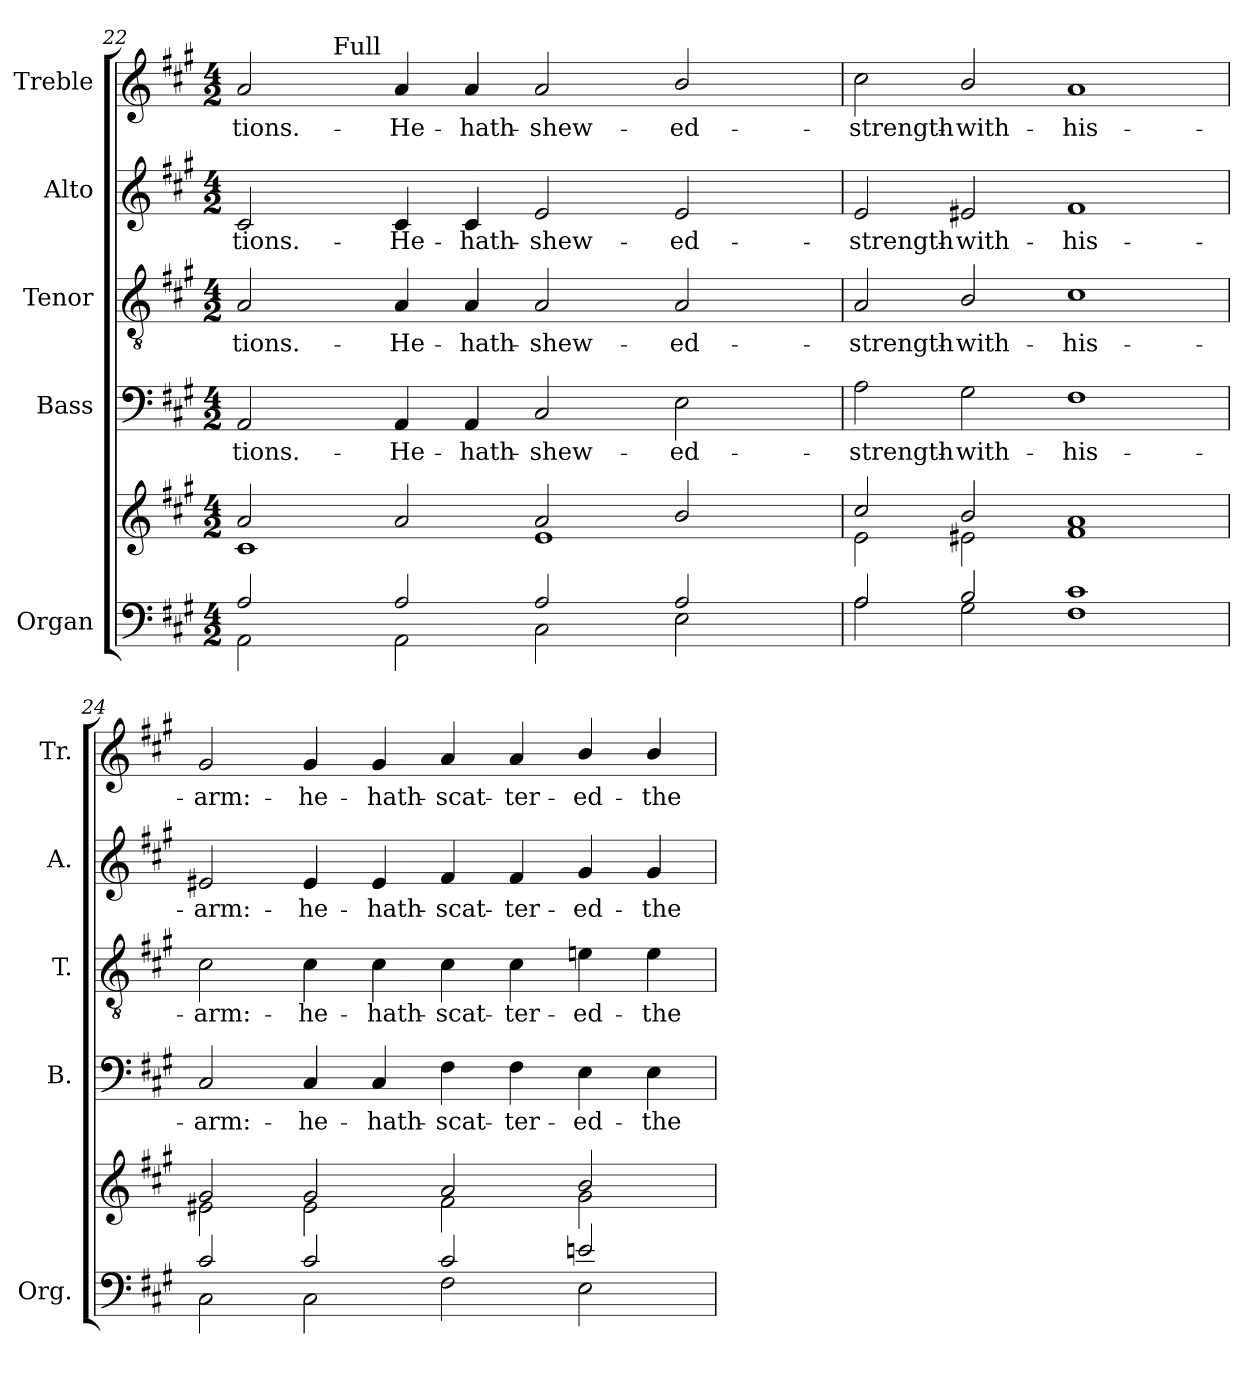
**kern	**kern	**kern	**text	**kern	**text	**kern	**text	**kern	**text
*part5	*part5	*part4	*part4	*part3	*part3	*part2	*part2	*part1	*part1
*staff6	*staff5	*staff4	*staff4	*staff3	*staff3	*staff2	*staff2	*staff1	*staff1
*I"Organ	*	*I"Bass	*	*I"Tenor	*	*I"Alto	*	*I"Treble	*
*I'Org.	*	*I'B.	*	*I'T.	*	*I'A.	*	*I'Tr.	*
!!LO:LB:g=z
*clefF4	*clefG2	*clefF4	*	*clefGv2	*	*clefG2	*	*clefG2	*
*	*	*	*	*ITrd7c12	*	*	*	*	*
*k[f#c#g#]	*k[f#c#g#]	*k[f#c#g#]	*	*k[f#c#g#]	*	*k[f#c#g#]	*	*k[f#c#g#]	*
*A:	*A:	*A:	*	*A:	*	*A:	*	*A:	*
*M4/2	*M4/2	*M4/2	*	*M4/2	*	*M4/2	*	*M4/2	*
=22	=22	=22	=22	=22	=22	=22	=22	=22	=22
*^	*^	*	*	*	*	*	*	*	*
!	!	!	!	!	!LO:LY:b:color=#000000	!	!	!	!	!	!
!	!	!	!	!	!	!	!LO:LY:b:color=#000000	!	!	!	!
!	!	!	!	!	!	!	!	!	!LO:LY:b:color=#000000	!	!
!	!	!	!	!	!	!	!	!	!	!	!LO:LY:b:color=#000000
*	*	*	*	*	*	*	*	*	*	*^	*
2Ai/	2AAi\	2ai/	1c#i	2AAi/	-tions.-	2AAi/	-tions.-	2c#i/	-tions.-	2ai/	4ryy	-tions.-
.	.	.	.	.	.	.	.	.	.	.	32.ryy	.
!	!	!	!	!	!	!	!	!	!	!	!LO:TX:a:t=Full	!
.	.	.	.	.	.	.	.	.	.	.	1ryy	.
!	!	!	!	!	!LO:LY:b:color=#000000	!	!	!	!	!	!	!
!	!	!	!	!	!	!	!LO:LY:b:color=#000000	!	!	!	!	!
!	!	!	!	!	!	!	!	!	!LO:LY:b:color=#000000	!	!	!
!	!	!	!	!	!	!	!	!	!	!	!	!LO:LY:b:color=#000000
2Ai/	2AAi\	2ai/	.	4AAi/	-He-	4AAi/	-He-	4c#i/	-He-	4ai/	.	-He-
!	!	!	!	!	!LO:LY:b:color=#000000	!	!	!	!	!	!	!
!	!	!	!	!	!	!	!LO:LY:b:color=#000000	!	!	!	!	!
!	!	!	!	!	!	!	!	!	!LO:LY:b:color=#000000	!	!	!
!	!	!	!	!	!	!	!	!	!	!	!	!LO:LY:b:color=#000000
.	.	.	.	4AAi/	-hath-	4AAi/	-hath-	4c#i/	-hath-	4ai/	.	-hath-
!	!	!	!	!	!LO:LY:b:color=#000000	!	!	!	!	!	!	!
!	!	!	!	!	!	!	!LO:LY:b:color=#000000	!	!	!	!	!
!	!	!	!	!	!	!	!	!	!LO:LY:b:color=#000000	!	!	!
!	!	!	!	!	!	!	!	!	!	!	!	!LO:LY:b:color=#000000
2Ai/	2C#i\	2ai/	1ei	2C#i/	-shew-	2AAi/	-shew-	2ei/	-shew-	2ai/	.	-shew-
.	.	.	.	.	.	.	.	.	.	.	2ryy	.
!	!	!	!	!	!LO:LY:b:color=#000000	!	!	!	!	!	!	!
!	!	!	!	!	!	!	!LO:LY:b:color=#000000	!	!	!	!	!
!	!	!	!	!	!	!	!	!	!LO:LY:b:color=#000000	!	!	!
!	!	!	!	!	!	!	!	!	!	!	!	!LO:LY:b:color=#000000
2Ai/	2Ei\	2bi/	.	2Ei\	-ed-	2AAi/	-ed-	2ei/	-ed-	2bi/	.	-ed-
.	.	.	.	.	.	.	.	.	.	.	8ryy	.
.	.	.	.	.	.	.	.	.	.	.	16ryy	.
.	.	.	.	.	.	.	.	.	.	.	64ryy	.
*	*	*	*	*	*	*	*	*	*	*v	*v	*
=23	=23	=23	=23	=23	=23	=23	=23	=23	=23	=23	=23
*	*	*	*	*	*	*	*	*	*	*^	*
!	!	!	!	!	!LO:LY:b:color=#000000	!	!	!	!	!	!	!
*	*	*	*	*	*	*	*	*	*	*v	*v	*
*	*	*	*	*	*	*	*	*	*	*^	*
!	!	!	!	!	!	!	!LO:LY:b:color=#000000	!	!	!	!	!
*	*	*	*	*	*	*	*	*	*	*v	*v	*
*	*	*	*	*	*	*	*	*	*	*^	*
!	!	!	!	!	!	!	!	!	!LO:LY:b:color=#000000	!	!	!
*	*	*	*	*	*	*	*	*	*	*v	*v	*
*	*	*	*	*	*	*	*	*	*	*^	*
!	!	!	!	!	!	!	!	!	!	!	!	!LO:LY:b:color=#000000
*	*	*	*	*	*	*	*	*	*	*v	*v	*
2Ai/	2Ai\	2cc#i/	2ei\	2Ai\	-strength-	2AAi/	-strength-	2ei/	-strength-	2cc#i\	-strength-
!	!	!	!	!	!LO:LY:b:color=#000000	!	!	!	!	!	!
!	!	!	!	!	!	!	!LO:LY:b:color=#000000	!	!	!	!
!	!	!	!	!	!	!	!	!	!LO:LY:b:color=#000000	!	!
!	!	!	!	!	!	!	!	!	!	!	!LO:LY:b:color=#000000
2Bi/	2G#i\	2bi/	2e#Xi\	2G#i\	-with-	2BBi/	-with-	2e#Xi/	-with-	2bi/	-with-
!	!	!	!	!	!LO:LY:b:color=#000000	!	!	!	!	!	!
!	!	!	!	!	!	!	!LO:LY:b:color=#000000	!	!	!	!
!	!	!	!	!	!	!	!	!	!LO:LY:b:color=#000000	!	!
!	!	!	!	!	!	!	!	!	!	!	!LO:LY:b:color=#000000
1c#i	1F#i	1ai	1f#i	1F#i	-his-	1C#i	-his-	1f#i	-his-	1ai	-his-
=24	=24	=24	=24	=24	=24	=24	=24	=24	=24	=24	=24
!	!	!	!	!	!LO:LY:b:color=#000000	!	!	!	!	!	!
!	!	!	!	!	!	!	!LO:LY:b:color=#000000	!	!	!	!
!	!	!	!	!	!	!	!	!	!LO:LY:b:color=#000000	!	!
!	!	!	!	!	!	!	!	!	!	!	!LO:LY:b:color=#000000
2c#i/	2C#i\	2g#i/	2e#Xi\	2C#i/	-arm:-	2C#i\	-arm:-	2e#Xi/	-arm:-	2g#i/	-arm:-
!	!	!	!	!	!LO:LY:b:color=#000000	!	!	!	!	!	!
!	!	!	!	!	!	!	!LO:LY:b:color=#000000	!	!	!	!
!	!	!	!	!	!	!	!	!	!LO:LY:b:color=#000000	!	!
!	!	!	!	!	!	!	!	!	!	!	!LO:LY:b:color=#000000
2c#i/	2C#i\	2g#i/	2e#i\	4C#i/	-he-	4C#i\	-he-	4e#i/	-he-	4g#i/	-he-
!	!	!	!	!	!LO:LY:b:color=#000000	!	!	!	!	!	!
!	!	!	!	!	!	!	!LO:LY:b:color=#000000	!	!	!	!
!	!	!	!	!	!	!	!	!	!LO:LY:b:color=#000000	!	!
!	!	!	!	!	!	!	!	!	!	!	!LO:LY:b:color=#000000
.	.	.	.	4C#i/	-hath-	4C#i\	-hath-	4e#i/	-hath-	4g#i/	-hath-
!	!	!	!	!	!LO:LY:b:color=#000000	!	!	!	!	!	!
!	!	!	!	!	!	!	!LO:LY:b:color=#000000	!	!	!	!
!	!	!	!	!	!	!	!	!	!LO:LY:b:color=#000000	!	!
!	!	!	!	!	!	!	!	!	!	!	!LO:LY:b:color=#000000
2c#i/	2F#i\	2ai/	2f#i\	4F#i\	-scat-	4C#i\	-scat-	4f#i/	-scat-	4ai/	-scat-
!	!	!	!	!	!LO:LY:b:color=#000000	!	!	!	!	!	!
!	!	!	!	!	!	!	!LO:LY:b:color=#000000	!	!	!	!
!	!	!	!	!	!	!	!	!	!LO:LY:b:color=#000000	!	!
!	!	!	!	!	!	!	!	!	!	!	!LO:LY:b:color=#000000
.	.	.	.	4F#i\	-ter-	4C#i\	-ter-	4f#i/	-ter-	4ai/	-ter-
!	!	!	!	!	!LO:LY:b:color=#000000	!	!	!	!	!	!
!	!	!	!	!	!	!	!LO:LY:b:color=#000000	!	!	!	!
!	!	!	!	!	!	!	!	!	!LO:LY:b:color=#000000	!	!
!	!	!	!	!	!	!	!	!	!	!	!LO:LY:b:color=#000000
2eni/	2Ei\	2bi/	2g#i\	4Ei\	-ed-	4Eni\	-ed-	4g#i/	-ed-	4bi/	-ed-
!	!	!	!	!	!LO:LY:b:color=#000000	!	!	!	!	!	!
!	!	!	!	!	!	!	!LO:LY:b:color=#000000	!	!	!	!
!	!	!	!	!	!	!	!	!	!LO:LY:b:color=#000000	!	!
!	!	!	!	!	!	!	!	!	!	!	!LO:LY:b:color=#000000
.	.	.	.	4Ei\	-the-	4Ei\	-the-	4g#i/	-the-	4bi/	-the-
*v	*v	*	*	*	*	*	*	*	*	*	*
*	*v	*v	*	*	*	*	*	*	*	*
=	=	=	=	=	=	=	=	=	=
*-	*-	*-	*-	*-	*-	*-	*-	*-	*-
